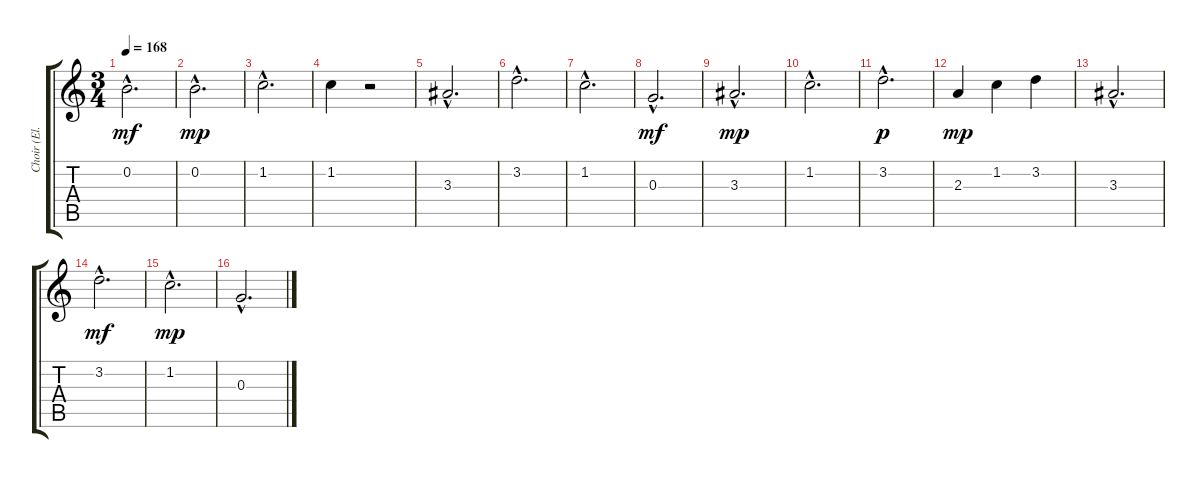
\track ("Choir (El. Guitar)" "Choir (El.") {instrument electricguitarmuted}
\staff {score tabs}
\tuning (E4 B3 G3 D3 A2 E2) {hide}
\ts (3 4)
\tempo 168
\clef g2
\ks c
0.2{hac}.2{d dy mf} |
0.2{hac}.2{d dy mp} |
1.2{hac}.2{d} |
1.2.4 r.2 |
3.3{hac}.2{d} |
3.2{hac}.2{d} |
1.2{hac}.2{d} |
0.3{hac}.2{d dy mf} |
3.3{hac}.2{d dy mp} |
1.2{hac}.2{d} |
3.2{hac}.2{d dy p} |
2.3.4{dy mp} 1.2.4 3.2.4 |
3.3{hac}.2{d} |
3.2{hac}.2{d dy mf} |
1.2{hac}.2{d dy mp} |
0.3{hac}.2{d}
